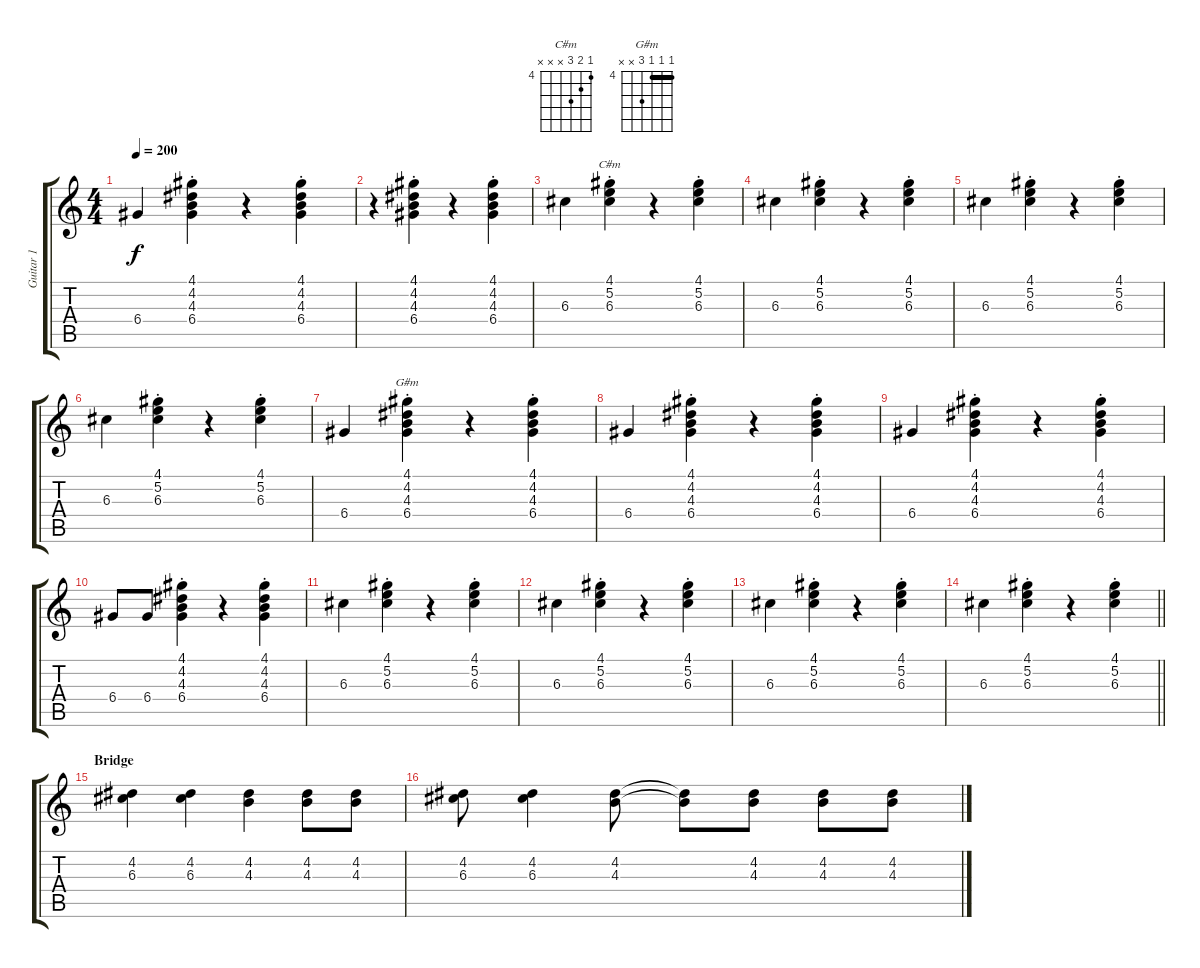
\track ("Guitar 1" "Guitar 1") {instrument distortionguitar}
\staff {score tabs}
\tuning (E4 B3 G3 D3 A2 E2) {hide}
\chord ("C#m" 4 5 6 x x x) {firstfret 4}
\chord ("G#m" 4 4 4 6 x x) {firstfret 4 barre 4}
\ts (4 4)
\tempo 200
\clef g2
\ks c
6.4.4{dy f} (4.1 4.2 4.3 6.4{st}).4 r.4 (4.1 4.2 4.3 6.4{st}).4 |
r.4 (4.1 4.2 4.3 6.4{st}).4 r.4 (4.1 4.2 4.3 6.4{st}).4 |
6.3.4 (4.1 5.2 6.3{st}).4{ch "C#m"} r.4 (4.1 5.2 6.3{st}).4 |
6.3.4 (4.1 5.2 6.3{st}).4 r.4 (4.1 5.2 6.3{st}).4 |
6.3.4 (4.1 5.2 6.3{st}).4 r.4 (4.1 5.2 6.3{st}).4 |
6.3.4 (4.1 5.2 6.3{st}).4 r.4 (4.1 5.2 6.3{st}).4 |
6.4.4 (4.1 4.2 4.3 6.4{st}).4{ch "G#m"} r.4 (4.1 4.2 4.3 6.4{st}).4 |
6.4.4 (4.1 4.2 4.3 6.4{st}).4 r.4 (4.1 4.2 4.3 6.4{st}).4 |
6.4.4 (4.1 4.2 4.3 6.4{st}).4 r.4 (4.1 4.2 4.3 6.4{st}).4 |
6.4.8 6.4.8 (4.1 4.2 4.3 6.4{st}).4 r.4 (4.1 4.2 4.3 6.4{st}).4 |
6.3.4 (4.1 5.2 6.3{st}).4 r.4 (4.1 5.2 6.3{st}).4 |
6.3.4 (4.1 5.2 6.3{st}).4 r.4 (4.1 5.2 6.3{st}).4 |
6.3.4 (4.1 5.2 6.3{st}).4 r.4 (4.1 5.2 6.3{st}).4 |
\barLineRight lightlight
6.3.4 (4.1 5.2 6.3{st}).4 r.4 (4.1 5.2 6.3{st}).4 |
\section ("" "Bridge")
(4.2 6.3).4 (4.2 6.3).4 (4.2 4.3).4 (4.2 4.3).8 (4.2 4.3).8 |
(4.2 6.3).8 (4.2 6.3).4 (4.2 4.3).8 (4.2{t} 4.3{t}).8 (4.2 4.3).8 (4.2 4.3).8 (4.2 4.3).8
